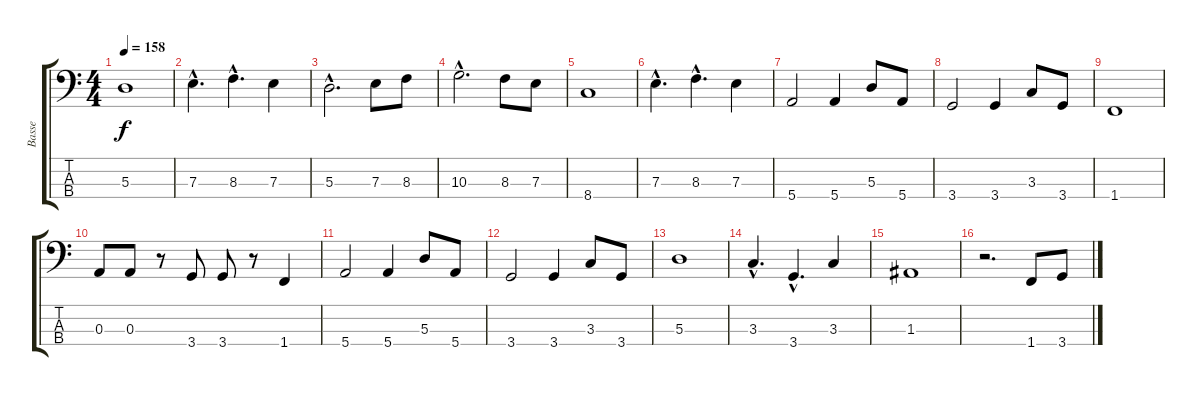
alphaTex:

\track ("Basse" "Basse") {instrument slapbass2}
\staff {score tabs}
\tuning (G2 D2 A1 E1) {hide}
\ts (4 4)
\tempo 158
\clef f4
\ks c
5.3.1{dy f} |
7.3{hac}.4{d} 8.3{hac}.4{d} 7.3.4 |
5.3{hac}.2{d} 7.3.8 8.3.8 |
10.3{hac}.2{d} 8.3.8 7.3.8 |
8.4.1 |
7.3{hac}.4{d} 8.3{hac}.4{d} 7.3.4 |
5.4.2 5.4.4 5.3.8 5.4.8 |
3.4.2 3.4.4 3.3.8 3.4.8 |
1.4.1 |
0.3.8 0.3.8 r.8 3.4.8 3.4.8 r.8 1.4.4 |
5.4.2 5.4.4 5.3.8 5.4.8 |
3.4.2 3.4.4 3.3.8 3.4.8 |
5.3.1 |
3.3{hac}.4{d} 3.4{hac}.4{d} 3.3.4 |
1.3.1 |
r.2{d} 1.4.8 3.4.8
